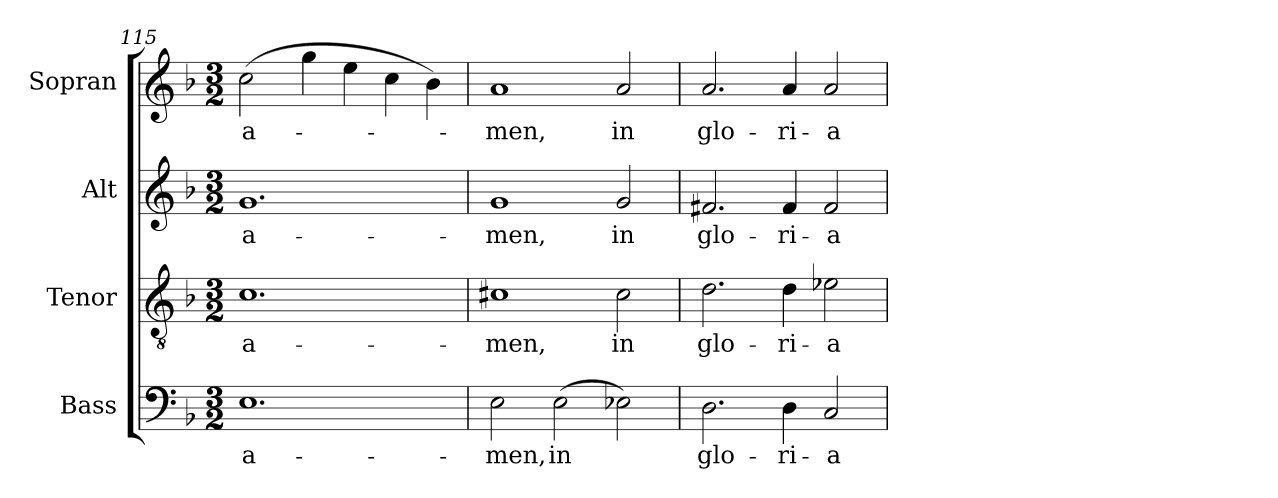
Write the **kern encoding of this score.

**kern	**text	**kern	**text	**kern	**text	**kern	**text
*part4	*part4	*part3	*part3	*part2	*part2	*part1	*part1
*staff4	*staff4	*staff3	*staff3	*staff2	*staff2	*staff1	*staff1
*I"Bass	*	*I"Tenor	*	*I"Alt	*	*I"Sopran	*
*I'B.	*	*I'T.	*	*I'A.	*	*I'S.	*
*clefF4	*	*clefGv2	*	*clefG2	*	*clefG2	*
*k[b-]	*	*k[b-]	*	*k[b-]	*	*k[b-]	*
*F:	*	*F:	*	*F:	*	*F:	*
*M3/2	*	*M3/2	*	*M3/2	*	*M3/2	*
=115	=115	=115	=115	=115	=115	=115	=115
!	!LO:LY:b	!	!LO:LY:b	!	!LO:LY:b	!	!LO:LY:b
1.E	a-	1.c	a-	1.g	a-	(>2cc\	a-
.	.	.	.	.	.	4gg\	.
.	.	.	.	.	.	4ee\	.
.	.	.	.	.	.	4cc\	.
.	.	.	.	.	.	4b-\)	.
!!LO:PB:g=z
=116	=116	=116	=116	=116	=116	=116	=116
!	!LO:LY:b	!	!LO:LY:b	!	!LO:LY:b	!	!LO:LY:b
2E\	-men,	1c#X	-men,	1g	-men,	1a	-men,
!	!LO:LY:b	!	!	!	!	!	!
(>2E\	in	.	.	.	.	.	.
!	!	!	!LO:LY:b	!	!LO:LY:b	!	!LO:LY:b
2E-X\)	.	2c#\	in	2g/	in	2a/	in
=117	=117	=117	=117	=117	=117	=117	=117
!	!LO:LY:b	!	!LO:LY:b	!	!LO:LY:b	!	!LO:LY:b
2.D\	glo-	2.d\	glo-	2.f#X/	glo-	2.a/	glo-
!	!LO:LY:b	!	!LO:LY:b	!	!LO:LY:b	!	!LO:LY:b
4D\	-ri-	4d\	-ri-	4f#/	-ri-	4a/	-ri-
!	!LO:LY:b	!	!LO:LY:b	!	!LO:LY:b	!	!LO:LY:b
2C/	-a	2e-X\	-a	2f#/	-a	2a/	-a
=	=	=	=	=	=	=	=
*-	*-	*-	*-	*-	*-	*-	*-
